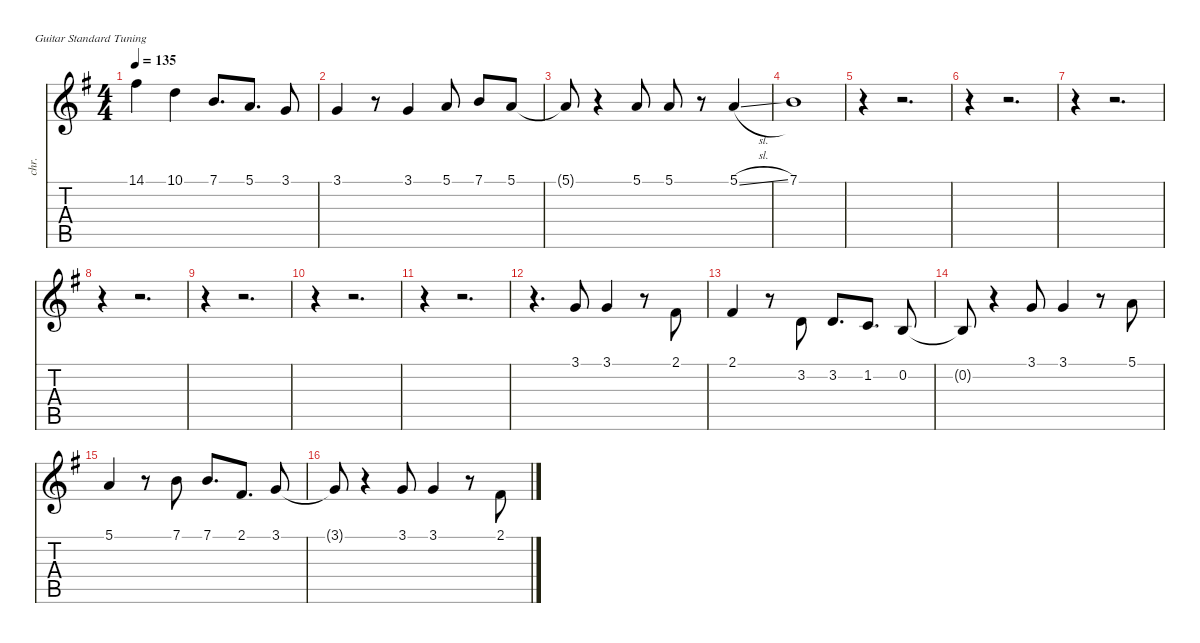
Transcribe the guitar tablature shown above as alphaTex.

\defaultSystemsLayout 4
\hideDynamics
\bracketExtendMode nobrackets
\track ("vocal" "chr.") {instrument choiraahs}
\staff {score tabs}
\tuning (E4 B3 G3 D3 A2 E2)
\ts (4 4)
\tempo 135
\clef g2
\ks eminor
14.1{t acc #}.4{dy mf beam Down} 10.1{acc forcenatural}.4{beam Down} 7.1{acc forcenatural}.8{d beam Up} 5.1{acc forcenatural}.8{d beam Up} 3.1{acc forcenatural}.8{beam Up} |
3.1{acc forcenatural}.4{beam Up} r.8{beam Down} 3.1{acc forcenatural}.4{beam Up} 5.1{acc forcenatural}.8{beam Up} 7.1{acc forcenatural}.8{beam Up} 5.1{acc forcenatural}.8{beam Up} |
5.1{t acc forcenatural}.8{beam Up} r.4{beam Down} 5.1{acc forcenatural}.8{beam Up} 5.1{acc forcenatural}.8{beam Up} r.8{beam Down} 5.1{sl acc forcenatural}.4{beam Up} |
7.1{acc forcenatural}.1{beam Down} |
r.4{beam Down} r.2{d beam Down} |
r.4{beam Down} r.2{d beam Down} |
r.4{beam Down} r.2{d beam Down} |
r.4{beam Down} r.2{d beam Down} |
r.4{beam Down} r.2{d beam Down} |
r.4{beam Down} r.2{d beam Down} |
r.4{beam Down} r.2{d beam Down} |
r.4{d beam Down} 3.1{acc forcenatural}.8{beam Up} 3.1{acc forcenatural}.4{beam Up} r.8{beam Down} 2.1{acc #}.8{beam Up} |
2.1{acc #}.4{beam Up} r.8{beam Down} 3.2{acc forcenatural}.8{beam Up} 3.2{acc forcenatural}.8{d beam Up} 1.2{acc forcenatural}.8{d beam Up} 0.2{acc forcenatural}.8{beam Up} |
0.2{t acc forcenatural}.8{beam Up} r.4{beam Down} 3.1{acc forcenatural}.8{beam Up} 3.1{acc forcenatural}.4{beam Up} r.8{beam Down} 5.1{acc forcenatural}.8{beam Up} |
5.1{acc forcenatural}.4{beam Up} r.8{beam Down} 7.1{acc forcenatural}.8{beam Down} 7.1{acc forcenatural}.8{d beam Up} 2.1{acc #}.8{d beam Up} 3.1{acc forcenatural}.8{beam Up} |
3.1{t acc forcenatural}.8{beam Up} r.4{beam Down} 3.1{acc forcenatural}.8{beam Up} 3.1{acc forcenatural}.4{beam Up} r.8{beam Down} 2.1{acc #}.8{beam Up}
